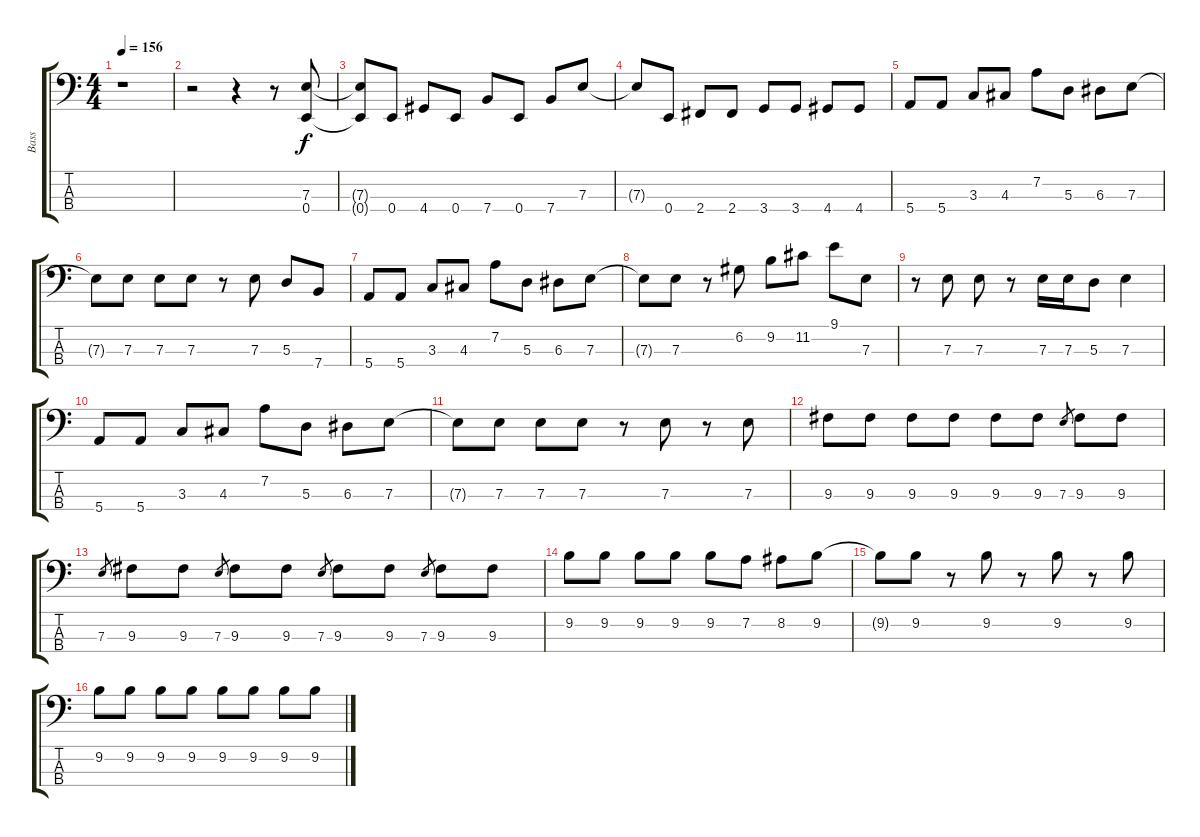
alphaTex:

\track ("Bass" "Bass") {instrument electricbasspick}
\staff {score tabs}
\tuning (G2 D2 A1 E1) {hide}
\ts (4 4)
\tempo 156
\clef f4
\ks c
r.1{dy f} |
r.2 r.4 r.8 (7.3 0.4).8 |
(7.3{t} 0.4{t}).8 0.4.8 4.4.8 0.4.8 7.4.8 0.4.8 7.4.8 7.3.8 |
7.3{t}.8 0.4.8 2.4.8 2.4.8 3.4.8 3.4.8 4.4.8 4.4.8 |
5.4.8 5.4.8 3.3.8 4.3.8 7.2.8 5.3.8 6.3.8 7.3.8 |
7.3{t}.8 7.3.8 7.3.8 7.3.8 r.8 7.3.8 5.3.8 7.4.8 |
5.4.8 5.4.8 3.3.8 4.3.8 7.2.8 5.3.8 6.3.8 7.3.8 |
7.3{t}.8 7.3.8 r.8 6.2.8 9.2.8 11.2.8 9.1.8 7.3.8 |
r.8 7.3.8 7.3.8 r.8 7.3.16 7.3.16 5.3.8 7.3.4 |
5.4.8 5.4.8 3.3.8 4.3.8 7.2.8 5.3.8 6.3.8 7.3.8 |
7.3{t}.8 7.3.8 7.3.8 7.3.8 r.8 7.3.8 r.8 7.3.8 |
9.3.8 9.3.8 9.3.8 9.3.8 9.3.8 9.3.8 7.3.8{gr} 9.3.8 9.3.8 |
7.3.8{gr} 9.3.8 9.3.8 7.3.8{gr} 9.3.8 9.3.8 7.3.8{gr} 9.3.8 9.3.8 7.3.8{gr} 9.3.8 9.3.8 |
9.2.8 9.2.8 9.2.8 9.2.8 9.2.8 7.2.8 8.2.8 9.2.8 |
9.2{t}.8 9.2.8 r.8 9.2.8 r.8 9.2.8 r.8 9.2.8 |
9.2.8 9.2.8 9.2.8 9.2.8 9.2.8 9.2.8 9.2.8 9.2.8
